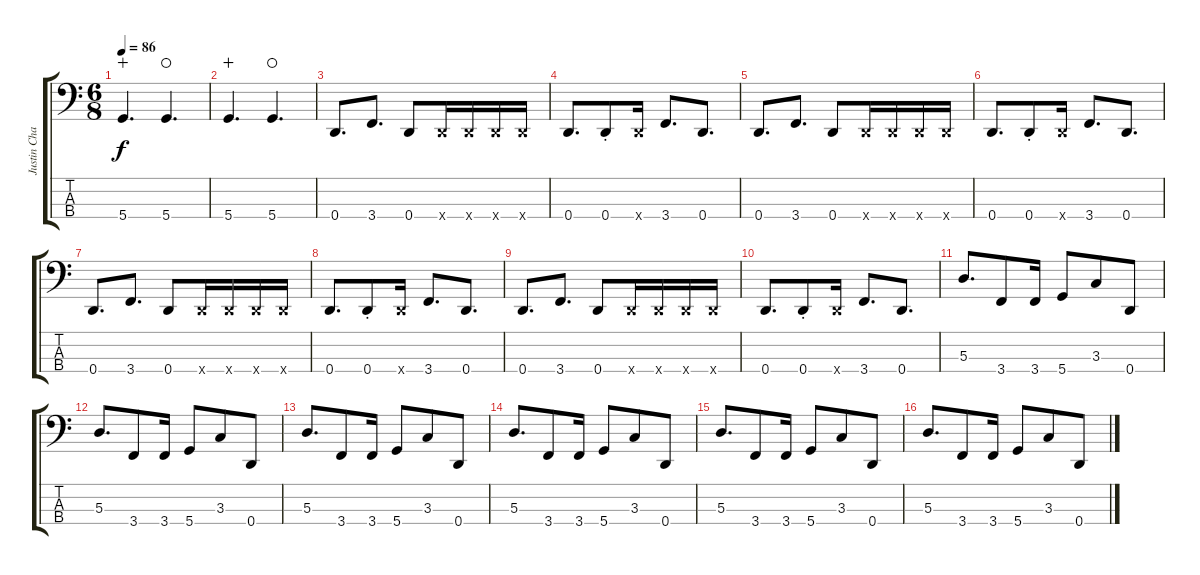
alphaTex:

\track ("Justin Chancellor" "Justin Cha") {instrument electricbassfinger}
\staff {score tabs}
\tuning (G2 D2 A1 D1) {hide}
\ts (6 8)
\tempo 86
\clef f4
\ks c
5.4.4{d dy f wahc} 5.4.4{d waho} |
5.4.4{d wahc} 5.4.4{d waho} |
0.4.8{d} 3.4.8{d} 0.4.8 0.4{x}.16 0.4{x}.16 0.4{x}.16 0.4{x}.16 |
0.4.8{d} 0.4{st}.8 0.4{x}.16 3.4.8{d} 0.4.8{d} |
0.4.8{d} 3.4.8{d} 0.4.8 0.4{x}.16 0.4{x}.16 0.4{x}.16 0.4{x}.16 |
0.4.8{d} 0.4{st}.8 0.4{x}.16 3.4.8{d} 0.4.8{d} |
0.4.8{d} 3.4.8{d} 0.4.8 0.4{x}.16 0.4{x}.16 0.4{x}.16 0.4{x}.16 |
0.4.8{d} 0.4{st}.8 0.4{x}.16 3.4.8{d} 0.4.8{d} |
0.4.8{d} 3.4.8{d} 0.4.8 0.4{x}.16 0.4{x}.16 0.4{x}.16 0.4{x}.16 |
0.4.8{d} 0.4{st}.8 0.4{x}.16 3.4.8{d} 0.4.8{d} |
5.3.8{d} 3.4.8 3.4.16 5.4.8 3.3.8 0.4.8 |
5.3.8{d} 3.4.8 3.4.16 5.4.8 3.3.8 0.4.8 |
5.3.8{d} 3.4.8 3.4.16 5.4.8 3.3.8 0.4.8 |
5.3.8{d} 3.4.8 3.4.16 5.4.8 3.3.8 0.4.8 |
5.3.8{d} 3.4.8 3.4.16 5.4.8 3.3.8 0.4.8 |
5.3.8{d} 3.4.8 3.4.16 5.4.8 3.3.8 0.4.8
